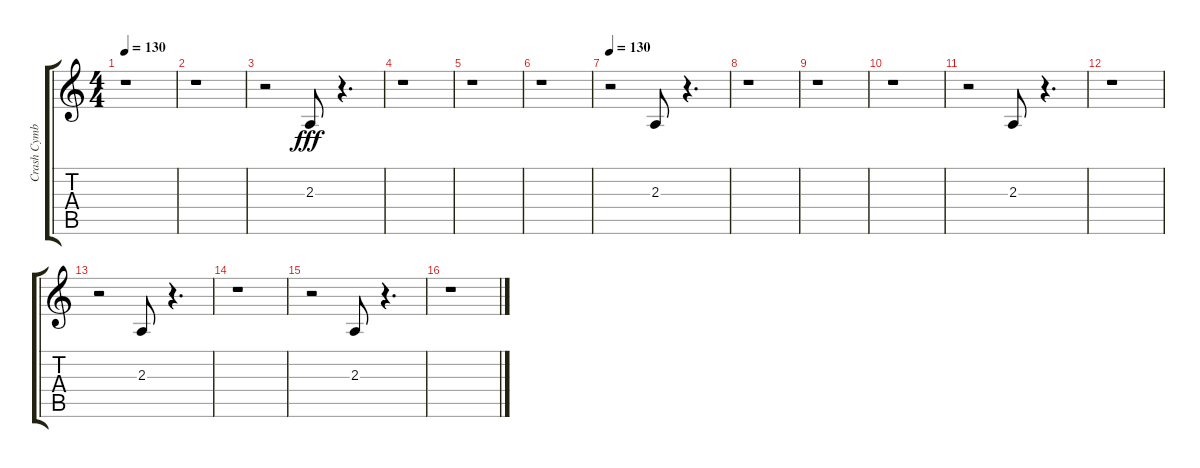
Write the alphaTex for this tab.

\track ("Crash Cymbal" "Crash Cymb") {instrument acousticgrandpiano}
\staff {score tabs}
\tuning (E4 B3 G3 D3 A2 E2) {hide}
\ts (4 4)
\tempo 130
\clef g2
\ks c
r.1{dy fff} |
r.1 |
r.2 2.3.8 r.4{d} |
r.1 |
r.1 |
r.1 |
\tempo 130
r.2 2.3.8 r.4{d} |
r.1 |
r.1 |
r.1 |
r.2 2.3.8 r.4{d} |
r.1 |
r.2 2.3.8 r.4{d} |
r.1 |
r.2 2.3.8 r.4{d} |
r.1
